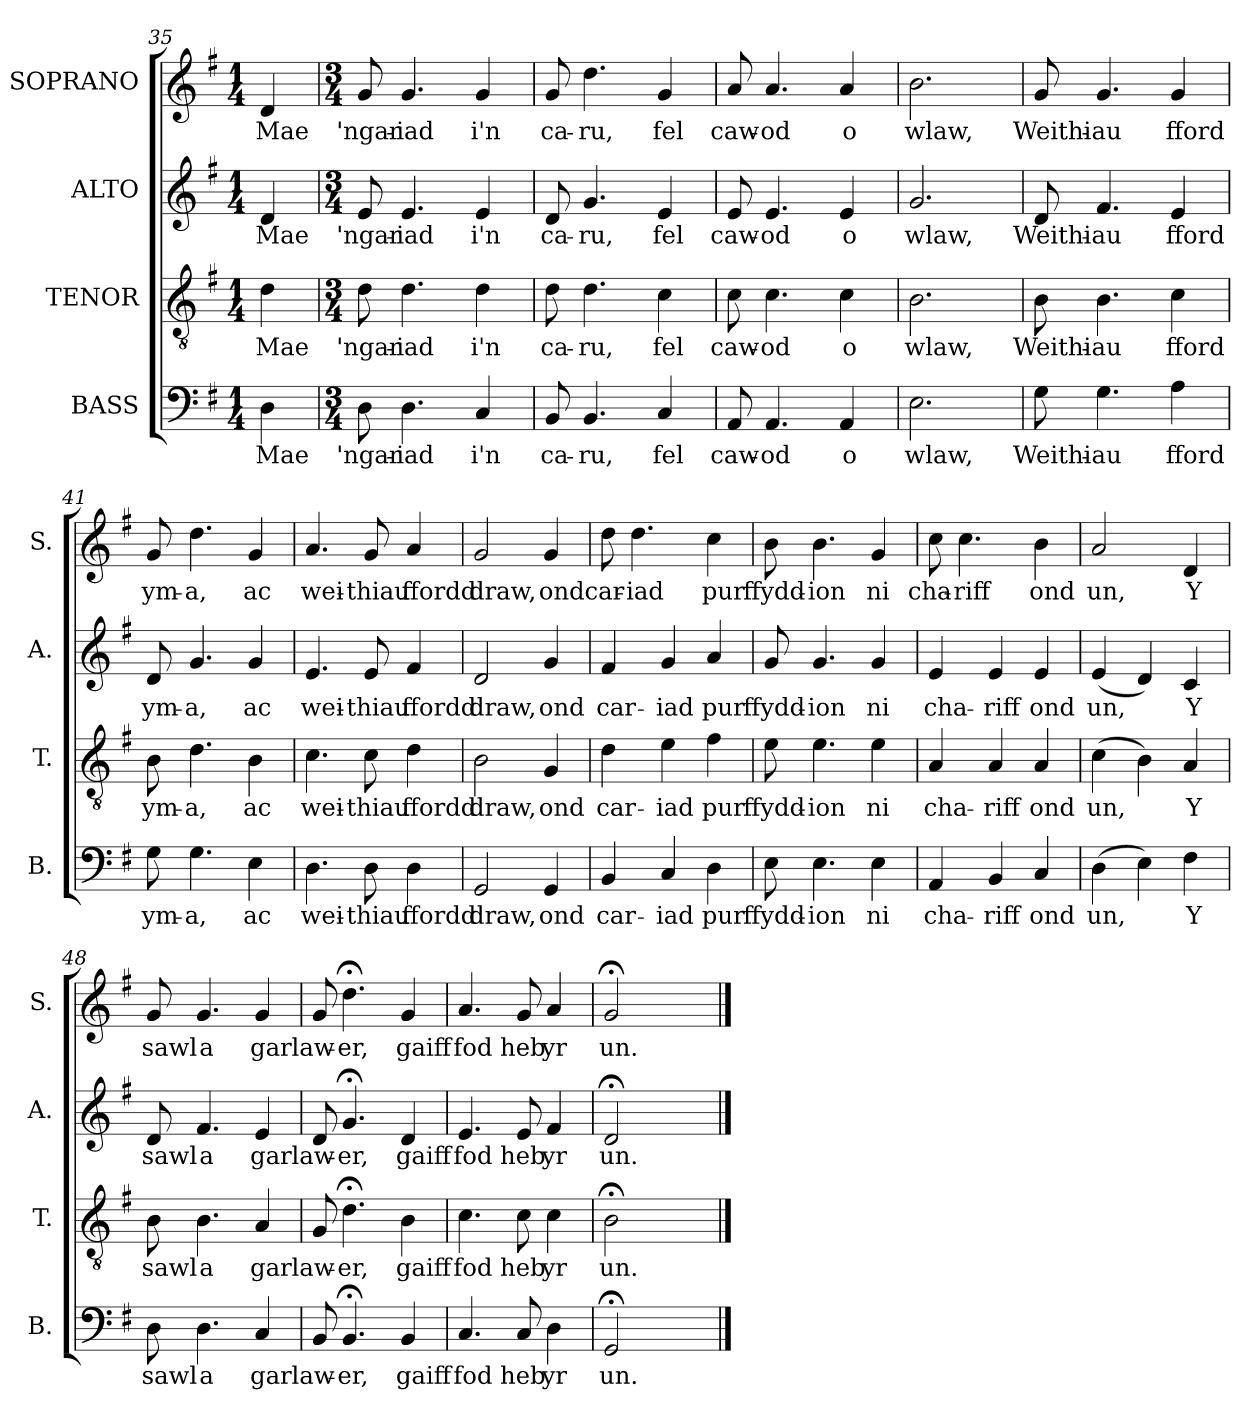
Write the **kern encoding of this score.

**kern	**text	**kern	**text	**kern	**text	**kern	**text
*part4	*part4	*part3	*part3	*part2	*part2	*part1	*part1
*staff4	*staff4	*staff3	*staff3	*staff2	*staff2	*staff1	*staff1
*I"BASS	*	*I"TENOR	*	*I"ALTO	*	*I"SOPRANO	*
*I'B.	*	*I'T.	*	*I'A.	*	*I'S.	*
*clefF4	*	*clefGv2	*	*clefG2	*	*clefG2	*
*	*	*ITrd7c12	*	*	*	*	*
*k[f#]	*	*k[f#]	*	*k[f#]	*	*k[f#]	*
*M1/4	*	*M1/4	*	*M1/4	*	*M1/4	*
=35	=35	=35	=35	=35	=35	=35	=35
4D\	Mae	4D\	Mae	4d/	Mae	4d/	Mae
=36	=36	=36	=36	=36	=36	=36	=36
*M3/4	*	*M3/4	*	*M3/4	*	*M3/4	*
8D\	'ngar-	8D\	'ngar-	8e/	'ngar-	8g/	'ngar-
4.D\	-iad	4.D\	-iad	4.e/	-iad	4.g/	-iad
4C/	i'n	4D\	i'n	4e/	i'n	4g/	i'n
=37	=37	=37	=37	=37	=37	=37	=37
8BB/	ca-	8D\	ca-	8d/	ca-	8g/	ca-
4.BB/	-ru,	4.D\	-ru,	4.g/	-ru,	4.dd\	-ru,
4C/	fel	4C\	fel	4e/	fel	4g/	fel
=38	=38	=38	=38	=38	=38	=38	=38
8AA/	caw-	8C\	caw-	8e/	caw-	8a/	caw-
4.AA/	-od	4.C\	-od	4.e/	-od	4.a/	-od
4AA/	o	4C\	o	4e/	o	4a/	o
!!LO:LB:g=z
=39	=39	=39	=39	=39	=39	=39	=39
2.E\	wlaw,	2.BB\	wlaw,	2.g/	wlaw,	2.b\	wlaw,
=40	=40	=40	=40	=40	=40	=40	=40
8G\	Weithi-	8BB\	Weithi-	8d/	Weithi-	8g/	Weithi-
4.G\	-au	4.BB\	-au	4.f#/	-au	4.g/	-au
4A\	fford	4C\	fford	4e/	fford	4g/	fford
=41	=41	=41	=41	=41	=41	=41	=41
8G\	ym-	8BB\	ym-	8d/	ym-	8g/	ym-
4.G\	-a,	4.D\	-a,	4.g/	-a,	4.dd\	-a,
4E\	ac	4BB\	ac	4g/	ac	4g/	ac
=42	=42	=42	=42	=42	=42	=42	=42
4.D\	wei-	4.C\	wei-	4.e/	wei-	4.a/	wei-
8D\	-thiau	8C\	-thiau	8e/	-thiau	8g/	-thiau
4D\	ffordd	4D\	ffordd	4f#/	ffordd	4a/	ffordd
=43	=43	=43	=43	=43	=43	=43	=43
2GG/	draw,	2BB\	draw,	2d/	draw,	2g/	draw,
4GG/	ond	4GG/	ond	4g/	ond	4g/	ond
!!LO:PB:g=z
=44	=44	=44	=44	=44	=44	=44	=44
4BB/	car-	4D\	car-	4f#/	car-	8dd\	car-
.	.	.	.	.	.	4.dd\	-iad
4C/	-iad	4E\	-iad	4g/	-iad	.	.
4D\	pur	4F#\	pur	4a/	pur	4cc\	pur
=45	=45	=45	=45	=45	=45	=45	=45
8E\	ffydd-	8E\	ffydd-	8g/	ffydd-	8b\	ffydd-
4.E\	-ion	4.E\	-ion	4.g/	-ion	4.b\	-ion
4E\	ni	4E\	ni	4g/	ni	4g/	ni
=46	=46	=46	=46	=46	=46	=46	=46
4AA/	cha-	4AA/	cha-	4e/	cha-	8cc\	cha-
.	.	.	.	.	.	4.cc\	-riff
4BB/	-riff	4AA/	-riff	4e/	-riff	.	.
4C/	ond	4AA/	ond	4e/	ond	4b\	ond
=47	=47	=47	=47	=47	=47	=47	=47
(4D\	un,	(4C\	un,	(4e/	un,	2a/	un,
4E\)	.	4BB\)	.	4d/)	.	.	.
4F#\	Y	4AA/	Y	4c/	Y	4d/	Y
=48	=48	=48	=48	=48	=48	=48	=48
8D\	sawl	8BB\	sawl	8d/	sawl	8g/	sawl
4.D\	a	4.BB\	a	4.f#/	a	4.g/	a
4C/	gar	4AA/	gar	4e/	gar	4g/	gar
!!LO:LB:g=z
=49	=49	=49	=49	=49	=49	=49	=49
8BB/	law-	8GG/	law-	8d/	law-	8g/	law-
4.BB;</	-er,	4.D;<\	-er,	4.g;</	-er,	4.dd;<\	-er,
4BB/	gaiff	4BB\	gaiff	4d/	gaiff	4g/	gaiff
=50	=50	=50	=50	=50	=50	=50	=50
4.C/	fod	4.C\	fod	4.e/	fod	4.a/	fod
8C/	heb	8C\	heb	8e/	heb	8g/	heb
4D\	yr	4C\	yr	4f#/	yr	4a/	yr
=51	=51	=51	=51	=51	=51	=51	=51
2GG;</	un.	2BB;<\	un.	2d;</	un.	2g;</	un.
4ryy	.	4ryy	.	4ryy	.	4ryy	.
==	==	==	==	==	==	==	==
*-	*-	*-	*-	*-	*-	*-	*-
